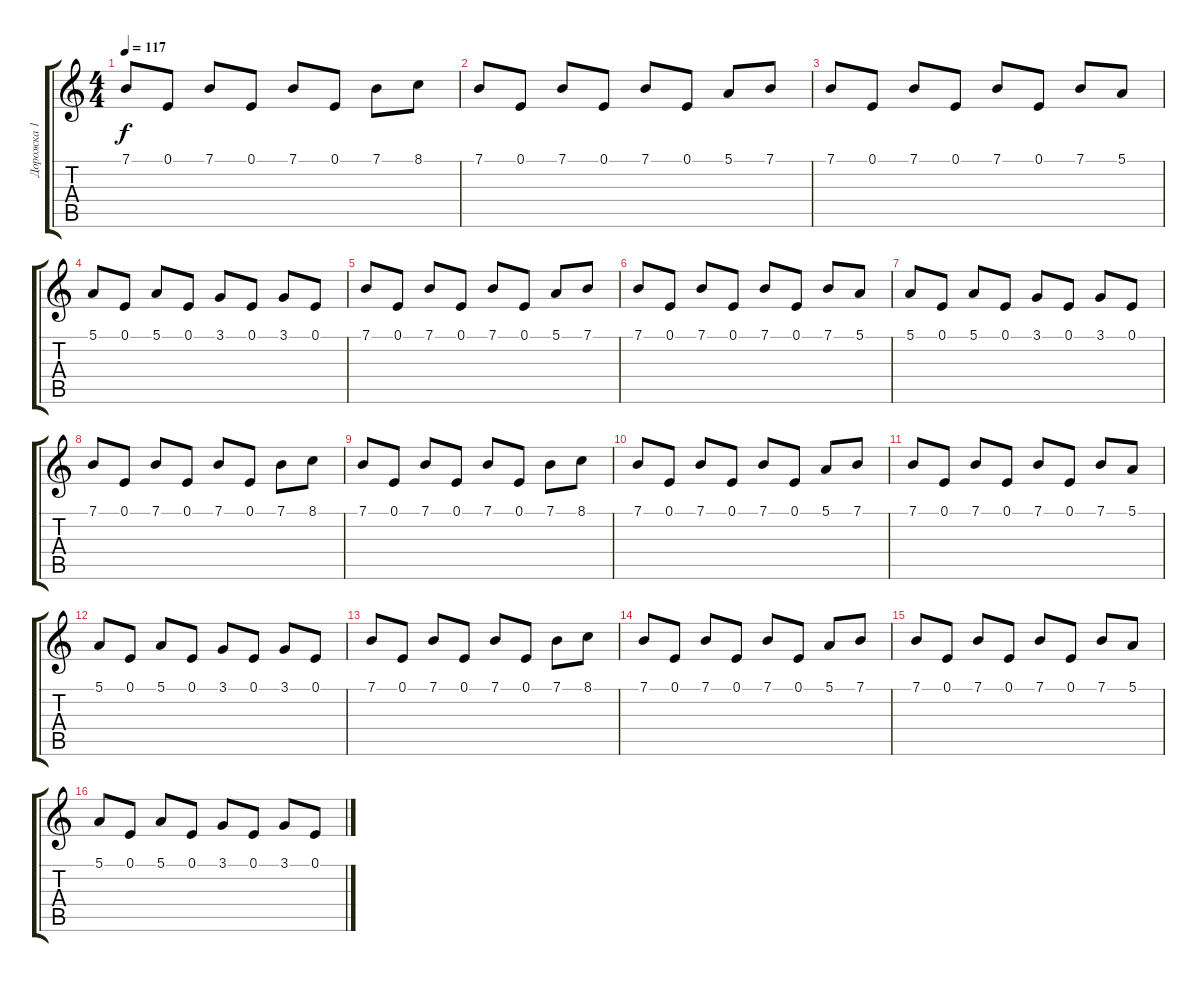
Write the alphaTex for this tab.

\track ("Дорожка 1" "Дорожка 1") {instrument brightacousticpiano}
\staff {score tabs}
\tuning (E4 B3 G3 D3 A2 E2) {hide}
\ts (4 4)
\tempo 117
\clef g2
\ks c
7.1.8{dy f} 0.1.8 7.1.8 0.1.8 7.1.8 0.1.8 7.1.8 8.1.8 |
7.1.8 0.1.8 7.1.8 0.1.8 7.1.8 0.1.8 5.1.8 7.1.8 |
7.1.8 0.1.8 7.1.8 0.1.8 7.1.8 0.1.8 7.1.8 5.1.8 |
5.1.8 0.1.8 5.1.8 0.1.8 3.1.8 0.1.8 3.1.8 0.1.8 |
7.1.8 0.1.8 7.1.8 0.1.8 7.1.8 0.1.8 5.1.8 7.1.8 |
7.1.8 0.1.8 7.1.8 0.1.8 7.1.8 0.1.8 7.1.8 5.1.8 |
5.1.8 0.1.8 5.1.8 0.1.8 3.1.8 0.1.8 3.1.8 0.1.8 |
7.1.8 0.1.8 7.1.8 0.1.8 7.1.8 0.1.8 7.1.8 8.1.8 |
7.1.8 0.1.8 7.1.8 0.1.8 7.1.8 0.1.8 7.1.8 8.1.8 |
7.1.8 0.1.8 7.1.8 0.1.8 7.1.8 0.1.8 5.1.8 7.1.8 |
7.1.8 0.1.8 7.1.8 0.1.8 7.1.8 0.1.8 7.1.8 5.1.8 |
5.1.8 0.1.8 5.1.8 0.1.8 3.1.8 0.1.8 3.1.8 0.1.8 |
7.1.8 0.1.8 7.1.8 0.1.8 7.1.8 0.1.8 7.1.8 8.1.8 |
7.1.8 0.1.8 7.1.8 0.1.8 7.1.8 0.1.8 5.1.8 7.1.8 |
7.1.8 0.1.8 7.1.8 0.1.8 7.1.8 0.1.8 7.1.8 5.1.8 |
5.1.8 0.1.8 5.1.8 0.1.8 3.1.8 0.1.8 3.1.8 0.1.8
